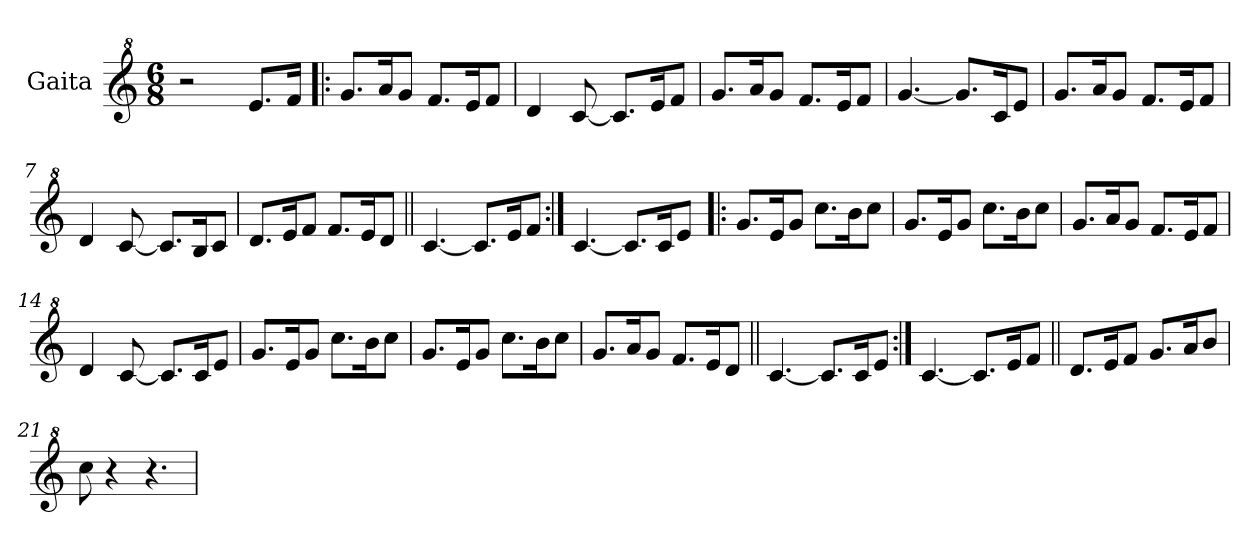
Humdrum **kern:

**kern
*part1
*staff1
*I"Gaita
*clefG^2
*k[]
*M6/8
*MM180
=1
2r
8.ee/L
16ff/Jk
=2!|:
8.gg/L
16aa/K
8gg/J
8.ff/L
16ee/K
8ff/J
=3
4dd/
[8cc/
8.cc/L]
16ee/K
8ff/J
=4
8.gg/L
16aa/K
8gg/J
8.ff/L
16ee/K
8ff/J
=5
[4.gg/
8.gg/L]
16cc/K
8ee/J
=6
8.gg/L
16aa/K
8gg/J
8.ff/L
16ee/K
8ff/J
=7
4dd/
[8cc/
8.cc/L]
16b/K
8cc/J
!!LO:LB:g=z
=8
8.dd/L
16ee/K
8ff/J
8.ff/L
16ee/K
8dd/J
=9||
[4.cc/
8.cc/L]
16ee/K
8ff/J
=10:|!
[4.cc/
8.cc/L]
16cc/K
8ee/J
=11!|:
8.gg/L
16ee/K
8gg/J
8.ccc\L
16bb\K
8ccc\J
=12
8.gg/L
16ee/K
8gg/J
8.ccc\L
16bb\K
8ccc\J
=13
8.gg/L
16aa/K
8gg/J
8.ff/L
16ee/K
8ff/J
!!LO:LB:g=z
=14
4dd/
[8cc/
8.cc/L]
16cc/K
8ee/J
=15
8.gg/L
16ee/K
8gg/J
8.ccc\L
16bb\K
8ccc\J
=16
8.gg/L
16ee/K
8gg/J
8.ccc\L
16bb\K
8ccc\J
=17
8.gg/L
16aa/K
8gg/J
8.ff/L
16ee/K
8dd/J
=18||
[4.cc/
8.cc/L]
16cc/K
8ee/J
=19:|!
[4.cc/
8.cc/L]
16ee/K
8ff/J
!!LO:LB:g=z
=20||
8.dd/L
16ee/K
8ff/J
8.gg/L
16aa/K
8bb/J
=21
8ccc\
4r
4.r
=
*-
